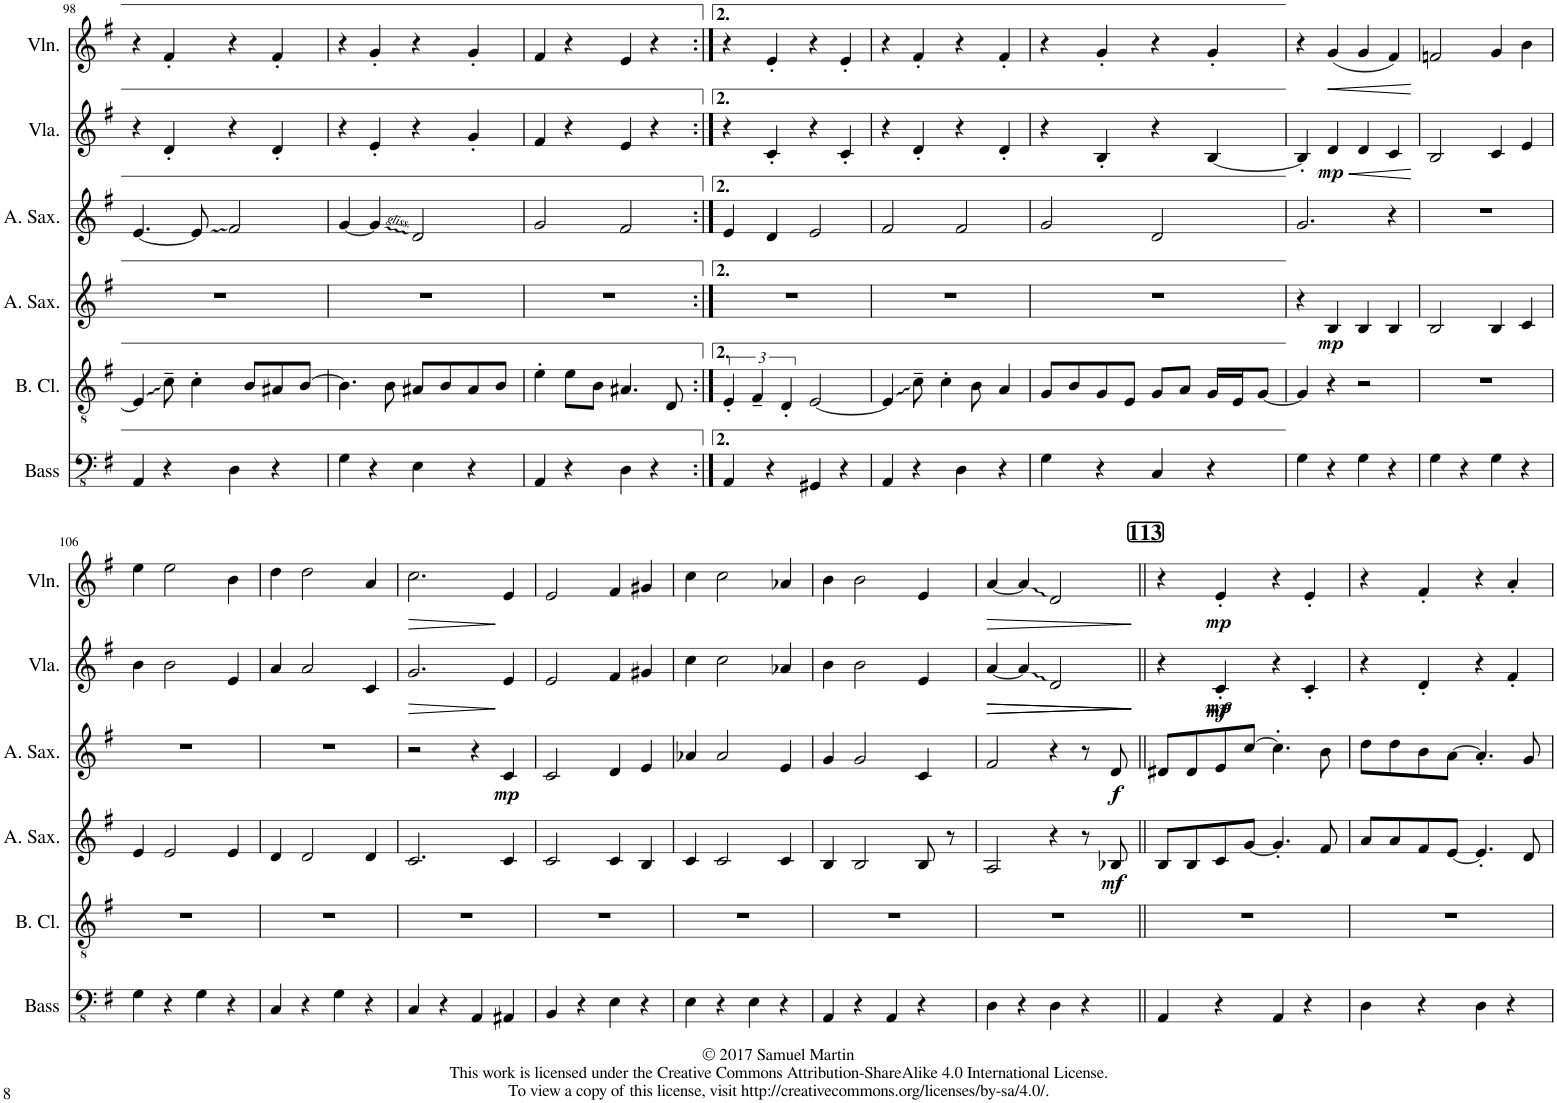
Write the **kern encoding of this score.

**kern	**kern	**kern	**dynam	**kern	**dynam	**kern	**dynam	**kern	**dynam
*part6	*part5	*part4	*part4	*part3	*part3	*part2	*part2	*part1	*part1
*staff6	*staff5	*staff4	*staff4	*staff3	*staff3	*staff2	*staff2	*staff1	*staff1
*I"Acoustic Bass	*I"Bass Clarinet	*I"Alto Saxophone	*	*I"Alto Saxophone	*	*I"Viola	*	*I"Violin	*
*I'Bass	*I'B. Cl.	*I'A. Sax.	*	*I'A. Sax.	*	*I'Vla.	*	*I'Vln.	*
!!LO:PB:g=z
*clefFv4	*clefGv2	*clefG2	*	*clefG2	*	*clefG2	*	*clefG2	*
*	*ITrd8c14	*ITrd5c9	*	*ITrd5c9	*	*	*	*	*
*k[f#]	*k[f#]	*k[f#]	*	*k[f#]	*	*k[f#]	*	*k[f#]	*
*M4/4	*M4/4	*M4/4	*	*M4/4	*	*M4/4	*	*M4/4	*
=98	=98	=98	=98	=98	=98	=98	=98	=98	=98
4AAA/	4E/]	1r	.	[4.e/	.	4r	.	4r	.
4r	8c~\	.	.	.	.	4d'/	.	4f#'/	.
.	4c'\	.	.	8e/]	.	.	.	.	.
4DD\	.	.	.	2f#/	.	4r	.	4r	.
.	8B/L	.	.	.	.	.	.	.	.
4r	8A#X/	.	.	.	.	4d'/	.	4f#'/	.
.	[8B/J	.	.	.	.	.	.	.	.
=99	=99	=99	=99	=99	=99	=99	=99	=99	=99
4GG\	4.B\]	1r	.	[4g/	.	4r	.	4r	.
4r	.	.	.	4g/]	.	4e'/	.	4g'/	.
.	8B\	.	.	.	.	.	.	.	.
4EE\	8A#X/L	.	.	2d/	.	4r	.	4r	.
.	8B/	.	.	.	.	.	.	.	.
4r	8A#/	.	.	.	.	4g'/	.	4g'/	.
.	8B/J	.	.	.	.	.	.	.	.
=100	=100	=100	=100	=100	=100	=100	=100	=100	=100
4AAA/	4e'\	1r	.	2g/	.	4f#/	.	4f#/	.
4r	8e\L	.	.	.	.	4r	.	4r	.
.	8B\J	.	.	.	.	.	.	.	.
4DD\	4.A#X/	.	.	2f#/	.	4e/	.	4e/	.
4r	.	.	.	.	.	4r	.	4r	.
.	8D/	.	.	.	.	.	.	.	.
=101:|!	=101:|!	=101:|!	=101:|!	=101:|!	=101:|!	=101:|!	=101:|!	=101:|!	=101:|!
4AAA/	6E'/	1r	.	4e/	.	4r	.	4r	.
.	6F#~/	.	.	.	.	.	.	.	.
4r	.	.	.	4d/	.	4c'/	.	4e'/	.
.	6D'/	.	.	.	.	.	.	.	.
4GGG#X/	[2E/	.	.	2e/	.	4r	.	4r	.
4r	.	.	.	.	.	4c'/	.	4e'/	.
=102	=102	=102	=102	=102	=102	=102	=102	=102	=102
4AAA/	4E/]	1r	.	2f#/	.	4r	.	4r	.
4r	8c~\	.	.	.	.	4d'/	.	4f#'/	.
.	4c'\	.	.	.	.	.	.	.	.
4DD\	.	.	.	2f#/	.	4r	.	4r	.
.	8B\	.	.	.	.	.	.	.	.
4r	4A/	.	.	.	.	4d'/	.	4f#'/	.
=103	=103	=103	=103	=103	=103	=103	=103	=103	=103
4GG\	8G/L	1r	.	2g/	.	4r	.	4r	.
.	8B/	.	.	.	.	.	.	.	.
4r	8G/	.	.	.	.	4B'/	.	4g'/	.
.	8E/J	.	.	.	.	.	.	.	.
4CC/	8G/L	.	.	2d/	.	4r	.	4r	.
.	8A/J	.	.	.	.	.	.	.	.
4r	16G/LL	.	.	.	.	[4B/	.	4g'/	.
.	16E/J	.	.	.	.	.	.	.	.
.	[8G/J	.	.	.	.	.	.	.	.
=104	=104	=104	=104	=104	=104	=104	=104	=104	=104
4GG\	4G/]	4r	.	2.g/	.	4B'/]	.	4r	.
!	!	!	!LO:DY:b	!	!	!	!LO:HP:b	!	!LO:HP:b
!	!	!	!	!	!	!	!LO:DY:n=1:b	!	!
4r	4r	4B/	mp	.	.	4d/	< mp	(4g/	<
4GG\	2r	4B/	.	.	.	4d/	.	4g/	.
4r	.	4B/	.	4r	.	4c/	.	4f#/)	.
.	.	.	.	.	.	.	[	.	[
=105	=105	=105	=105	=105	=105	=105	=105	=105	=105
4GG\	1r	2B/	.	1r	.	2B/	.	2fn/	.
4r	.	.	.	.	.	.	.	.	.
4GG\	.	4B/	.	.	.	4c/	.	4g/	.
4r	.	4c/	.	.	.	4e/	.	4b\	.
!!LO:LB:g=z
=106	=106	=106	=106	=106	=106	=106	=106	=106	=106
4GG\	1r	4e/	.	1r	.	4b\	.	4ee\	.
4r	.	2e/	.	.	.	2b\	.	2ee\	.
4GG\	.	.	.	.	.	.	.	.	.
4r	.	4e/	.	.	.	4e/	.	4b\	.
=107	=107	=107	=107	=107	=107	=107	=107	=107	=107
4CC/	1r	4d/	.	1r	.	4a/	.	4dd\	.
4r	.	2d/	.	.	.	2a/	.	2dd\	.
4GG\	.	.	.	.	.	.	.	.	.
4r	.	4d/	.	.	.	4c/	.	4a/	.
=108	=108	=108	=108	=108	=108	=108	=108	=108	=108
!	!	!	!	!	!	!	!LO:HP:b	!	!LO:HP:b
4CC/	1r	2.c/	.	2r	.	2.g/	>	2.cc\	>
4r	.	.	.	.	.	.	.	.	.
4AAA/	.	.	.	4r	.	.	.	.	.
!	!	!	!	!	!LO:DY:b	!	!	!	!
4AAA#X/	.	4c/	.	4c/	mp	4e/	]	4e/	]
=109	=109	=109	=109	=109	=109	=109	=109	=109	=109
4BBB/	1r	2c/	.	2c/	.	2e/	.	2e/	.
4r	.	.	.	.	.	.	.	.	.
4EE\	.	4c/	.	4d/	.	4f#/	.	4f#/	.
4r	.	4B/	.	4e/	.	4g#X/	.	4g#X/	.
=110	=110	=110	=110	=110	=110	=110	=110	=110	=110
4EE\	1r	4c/	.	4a-X/	.	4cc\	.	4cc\	.
4r	.	2c/	.	2a-/	.	2cc\	.	2cc\	.
4EE\	.	.	.	.	.	.	.	.	.
4r	.	4c/	.	4e/	.	4a-X/	.	4a-X/	.
=111	=111	=111	=111	=111	=111	=111	=111	=111	=111
4AAA/	1r	4B/	.	4g/	.	4b\	.	4b\	.
4r	.	2B/	.	2g/	.	2b\	.	2b\	.
4AAA/	.	.	.	.	.	.	.	.	.
4r	.	8B/	.	4c/	.	4e/	.	4e/	.
.	.	8r	.	.	.	.	.	.	.
=112	=112	=112	=112	=112	=112	=112	=112	=112	=112
!	!	!	!	!	!	!	!LO:HP:b	!	!LO:HP:b
4DD\	1r	2A/	.	2f#/	.	[4a/	>	[4a/	>
!	!	!	!	!	!	!	!LO:HP:b	!	!
4r	.	.	.	.	.	4a/]	>	4a/]	.
4DD\	.	4r	.	4r	.	2d/	.	2d/	.
4r	.	8r	.	8r	.	.	.	.	.
!	!	!	!LO:DY:b	!	!LO:DY:b	!	!	!	!
.	.	8B-X/	mf	8d/	f	.	.	.	.
.	.	.	.	.	.	.	] ]	.	]
!!LO:REH:place=s1:a:B:cj:fs=14:t=113
=113||	=113||	=113||	=113||	=113||	=113||	=113||	=113||	=113||	=113||
4AAA/	1r	8B/L	.	8d#X/L	.	4r	.	4r	.
.	.	8B/	.	8d#/	.	.	.	.	.
!	!	!	!	!	!	!	!LO:DY:b	!	!
!	!	!	!	!	!	!	!LO:DY:n=1:b	!	!LO:DY:b
4r	.	8c/	.	8e/	.	4c'/	mf mp	4e'/	mp
.	.	[8g/J	.	[8cc/J	.	.	.	.	.
4AAA/	.	4.g'/]	.	4.cc'\]	.	4r	.	4r	.
4r	.	.	.	.	.	4c'/	.	4e'/	.
.	.	8f#/	.	8b\	.	.	.	.	.
=114	=114	=114	=114	=114	=114	=114	=114	=114	=114
4DD\	1r	8a/L	.	8dd\L	.	4r	.	4r	.
.	.	8a/	.	8dd\	.	.	.	.	.
4r	.	8f#/	.	8b\	.	4d'/	.	4f#'/	.
.	.	[8e/J	.	[8a\J	.	.	.	.	.
4DD\	.	4.e'/]	.	4.a'/]	.	4r	.	4r	.
4r	.	.	.	.	.	4f#'/	.	4a'/	.
.	.	8d/	.	8g/	.	.	.	.	.
=	=	=	=	=	=	=	=	=	=
*-	*-	*-	*-	*-	*-	*-	*-	*-	*-
